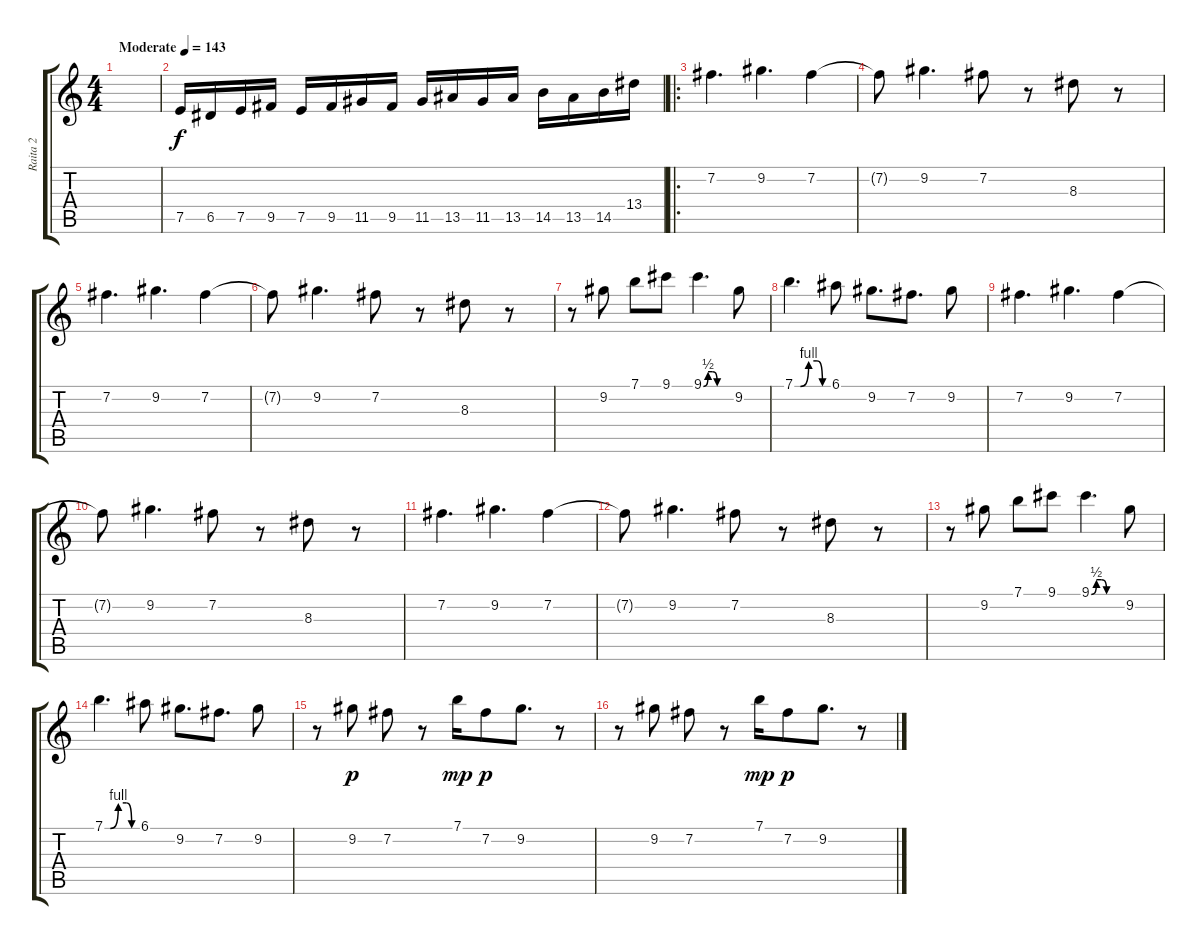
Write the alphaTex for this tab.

\track ("Raita 2" "Raita 2") {instrument overdrivenguitar}
\staff {score tabs}
\tuning (E4 B3 G3 D3 A2 E2) {hide}
\ts (4 4)
\tempo (143 "Moderate")
\clef g2
\ks c
|
7.5.16 6.5.16 7.5.16 9.5.16 7.5.16 9.5.16 11.5.16 9.5.16 11.5.16 13.5.16 11.5.16 13.5.16 14.5.16 13.5.16 14.5.16 13.4.16 |
\ro
7.2.4{d dy f} 9.2.4{d} 7.2.4 |
7.2{t}.8 9.2.4{d} 7.2.8 r.8 8.3.8 r.8 |
7.2.4{d} 9.2.4{d} 7.2.4 |
7.2{t}.8 9.2.4{d} 7.2.8 r.8 8.3.8 r.8 |
r.8 9.2.8 7.1.8 9.1.8 9.1{be (custom 0 0 10 2 20 2 30 0 60 0)}.4{d} 9.2.8 |
7.1{be (custom 0 0 10 0 25 4 40 4 50 0 60 0)}.4{d} 6.1.8 9.2.8{d} 7.2.8{d} 9.2.8 |
7.2.4{d} 9.2.4{d} 7.2.4 |
7.2{t}.8 9.2.4{d} 7.2.8 r.8 8.3.8 r.8 |
7.2.4{d} 9.2.4{d} 7.2.4 |
7.2{t}.8 9.2.4{d} 7.2.8 r.8 8.3.8 r.8 |
r.8 9.2.8 7.1.8 9.1.8 9.1{be (custom 0 0 10 2 20 2 30 0 60 0)}.4{d} 9.2.8 |
7.1{be (custom 0 0 10 0 25 4 40 4 50 0 60 0)}.4{d} 6.1.8 9.2.8{d} 7.2.8{d} 9.2.8 |
r.8 9.2.8{dy p} 7.2.8 r.8 7.1.16{dy mp} 7.2.8{dy p} 9.2.8{d} r.8 |
r.8 9.2.8 7.2.8 r.8 7.1.16{dy mp} 7.2.8{dy p} 9.2.8{d} r.8
